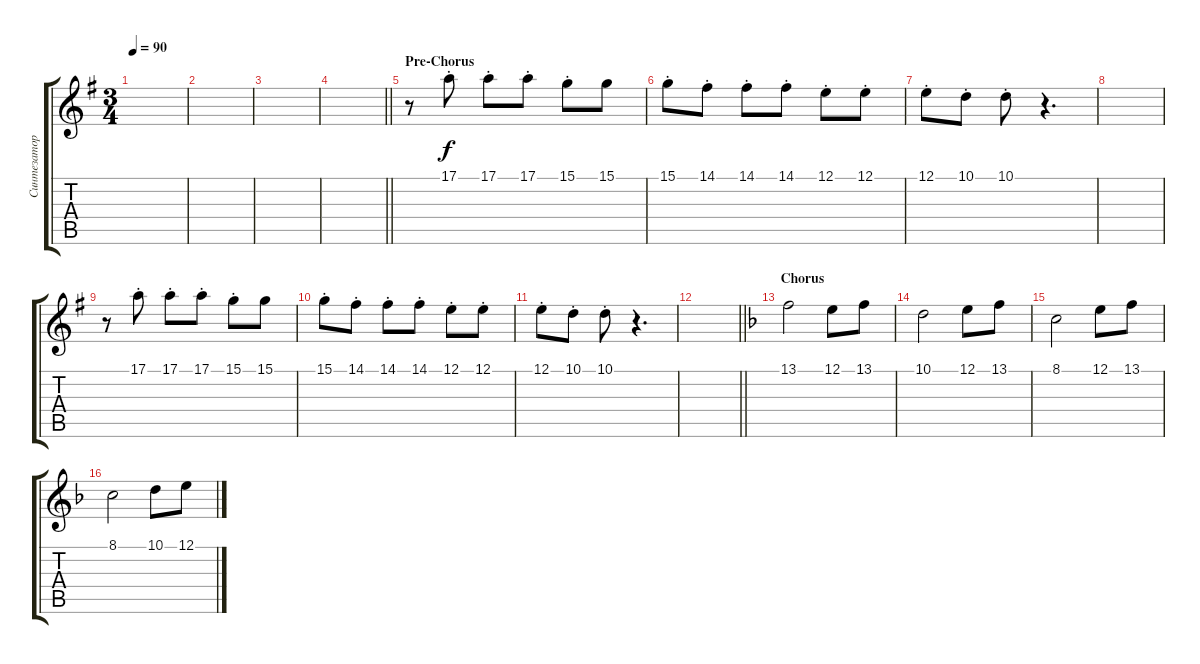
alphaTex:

\track ("Синтезатор" "Синтезатор") {instrument stringensemble1}
\staff {score tabs}
\tuning (E4 B3 G3 D3 A2 E2) {hide}
\ts (3 4)
\tempo 90
\clef g2
\ks eminor
|
|
|
\barLineRight lightlight
|
\section ("" "Pre-Chorus")
r.8 17.1{st}.8 17.1{st}.8 17.1{st}.8 15.1{st}.8 15.1.8 |
15.1{st}.8 14.1{st}.8 14.1{st}.8 14.1{st}.8 12.1{st}.8 12.1{st}.8 |
12.1{st}.8 10.1{st}.8 10.1{st}.8 r.4{d} |
|
r.8 17.1{st}.8 17.1{st}.8 17.1{st}.8 15.1{st}.8 15.1.8 |
15.1{st}.8 14.1{st}.8 14.1{st}.8 14.1{st}.8 12.1{st}.8 12.1{st}.8 |
12.1{st}.8 10.1{st}.8 10.1{st}.8 r.4{d} |
\barLineRight lightlight
|
\section ("" "Chorus")
\ks dminor
13.1.2 12.1.8 13.1.8 |
10.1.2 12.1.8 13.1.8 |
8.1.2 12.1.8 13.1.8 |
8.1.2 10.1.8 12.1.8
